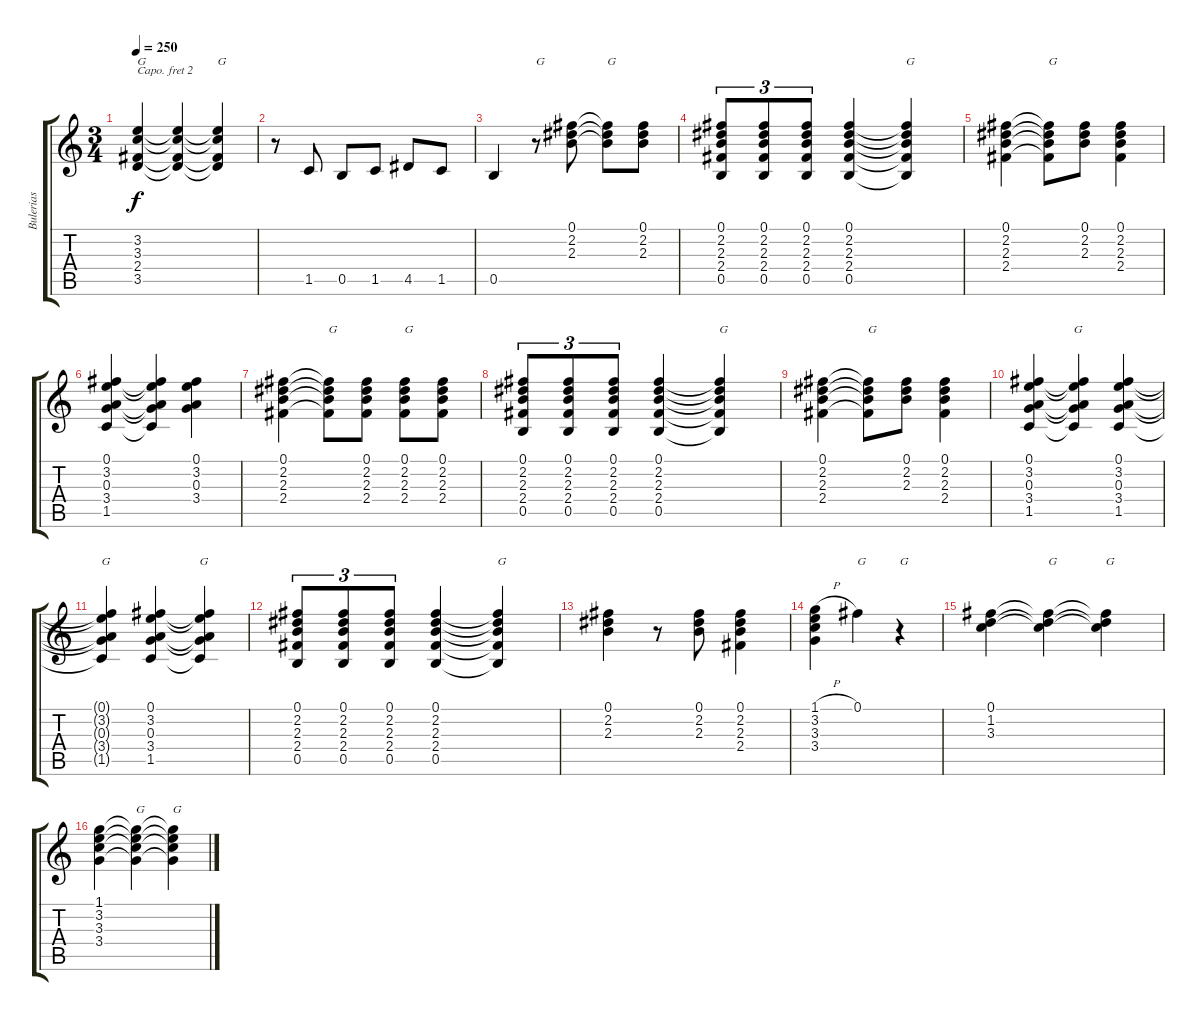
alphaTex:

\track ("Bulerias" "Bulerias") {instrument acousticguitarnylon}
\staff {score tabs}
\capo 2
\tuning (E4 B3 G3 D3 A2 E2) {hide}
\ts (3 4)
\tempo 250
\clef g2
\ks c
(3.2 3.3 2.4 3.5).4{txt "G" dy f} (3.2{t} 3.3{t} 2.4{t} 3.5{t}).4 (3.2{t} 3.3{t} 2.4{t} 3.5{t}).4{txt "G"} |
r.8 1.5.8 0.5.8 1.5.8 4.5.8 1.5.8 |
0.5.4 r.8{txt "G"} (0.1 2.2 2.3).8 (0.1{t} 2.2{t} 2.3{t}).8{txt "G"} (0.1 2.2 2.3).8 |
(0.1 2.2 2.3 2.4 0.5).8{tu (3 2)} (0.1 2.2 2.3 2.4 0.5).8{tu (3 2)} (0.1 2.2 2.3 2.4 0.5).8{tu (3 2)} (0.1 2.2 2.3 2.4 0.5).4 (0.1{t} 2.2{t} 2.3{t} 2.4{t} 0.5{t}).4{txt "G"} |
(0.1 2.2 2.3 2.4).4 (0.1{t} 2.2{t} 2.3{t} 2.4{t}).8{txt "G"} (0.1 2.2 2.3).8 (0.1 2.2 2.3 2.4).4 |
(0.1 3.2 0.3 3.4 1.5).4 (0.1{t} 3.2{t} 0.3{t} 3.4{t} 1.5{t}).4 (0.1 3.2 0.3 3.4).4 |
(0.1 2.2 2.3 2.4).4 (0.1{t} 2.2{t} 2.3{t} 2.4{t}).8{txt "G"} (0.1 2.2 2.3 2.4).8 (0.1 2.2 2.3 2.4).8{txt "G"} (0.1 2.2 2.3 2.4).8 |
(0.1 2.2 2.3 2.4 0.5).8{tu (3 2)} (0.1 2.2 2.3 2.4 0.5).8{tu (3 2)} (0.1 2.2 2.3 2.4 0.5).8{tu (3 2)} (0.1 2.2 2.3 2.4 0.5).4 (0.1{t} 2.2{t} 2.3{t} 2.4{t} 0.5{t}).4{txt "G"} |
(0.1 2.2 2.3 2.4).4 (0.1{t} 2.2{t} 2.3{t} 2.4{t}).8{txt "G"} (0.1 2.2 2.3).8 (0.1 2.2 2.3 2.4).4 |
(0.1 3.2 0.3 3.4 1.5).4 (0.1{t} 3.2{t} 0.3{t} 3.4{t} 1.5{t}).4{txt "G"} (0.1 3.2 0.3 3.4 1.5).4 |
(0.1{t} 3.2{t} 0.3{t} 3.4{t} 1.5{t}).4{txt "G"} (0.1 3.2 0.3 3.4 1.5).4 (0.1{t} 3.2{t} 0.3{t} 3.4{t} 1.5{t}).4{txt "G"} |
(0.1 2.2 2.3 2.4 0.5).8{tu (3 2)} (0.1 2.2 2.3 2.4 0.5).8{tu (3 2)} (0.1 2.2 2.3 2.4 0.5).8{tu (3 2)} (0.1 2.2 2.3 2.4 0.5).4 (0.1{t} 2.2{t} 2.3{t} 2.4{t} 0.5{t}).4{txt "G"} |
(0.1 2.2 2.3).4 r.8 (0.1 2.2 2.3).8 (0.1 2.2 2.3 2.4).4 |
(1.1{h} 3.2 3.3 3.4).4 0.1.4{txt "G"} r.4{txt "G"} |
(0.1 1.2 3.3).4 (0.1{t} 1.2{t} 3.3{t}).4{txt "G"} (0.1{t} 1.2{t} 3.3{t}).4{txt "G"} |
(1.1 3.2 3.3 3.4).4 (1.1{t} 3.2{t} 3.3{t} 3.4{t}).4{txt "G"} (1.1{t} 3.2{t} 3.3{t} 3.4{t}).4{txt "G"}
